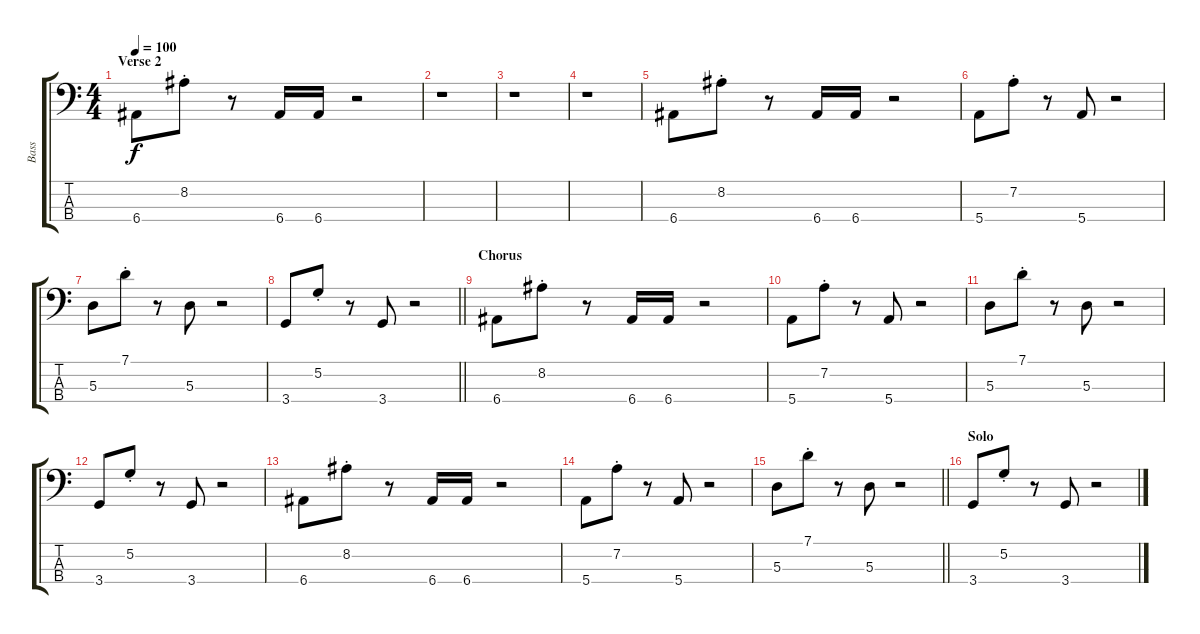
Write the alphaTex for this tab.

\track ("Bass" "Bass") {instrument slapbass2}
\staff {score tabs}
\tuning (G2 D2 A1 E1) {hide}
\ts (4 4)
\section ("" "Verse 2")
\tempo 100
\clef f4
\ks c
6.4.8{dy f} 8.2{st}.8 r.8 6.4.16 6.4.16 r.2 |
r.1 |
r.1 |
r.1 |
6.4.8 8.2{st}.8 r.8 6.4.16 6.4.16 r.2 |
5.4.8 7.2{st}.8 r.8 5.4.8 r.2 |
5.3.8 7.1{st}.8 r.8 5.3.8 r.2 |
\barLineRight lightlight
3.4.8 5.2{st}.8 r.8 3.4.8 r.2 |
\section ("" "Chorus")
6.4.8 8.2{st}.8 r.8 6.4.16 6.4.16 r.2 |
5.4.8 7.2{st}.8 r.8 5.4.8 r.2 |
5.3.8 7.1{st}.8 r.8 5.3.8 r.2 |
3.4.8 5.2{st}.8 r.8 3.4.8 r.2 |
6.4.8 8.2{st}.8 r.8 6.4.16 6.4.16 r.2 |
5.4.8 7.2{st}.8 r.8 5.4.8 r.2 |
\barLineRight lightlight
5.3.8 7.1{st}.8 r.8 5.3.8 r.2 |
\section ("" "Solo")
3.4.8 5.2{st}.8 r.8 3.4.8 r.2
